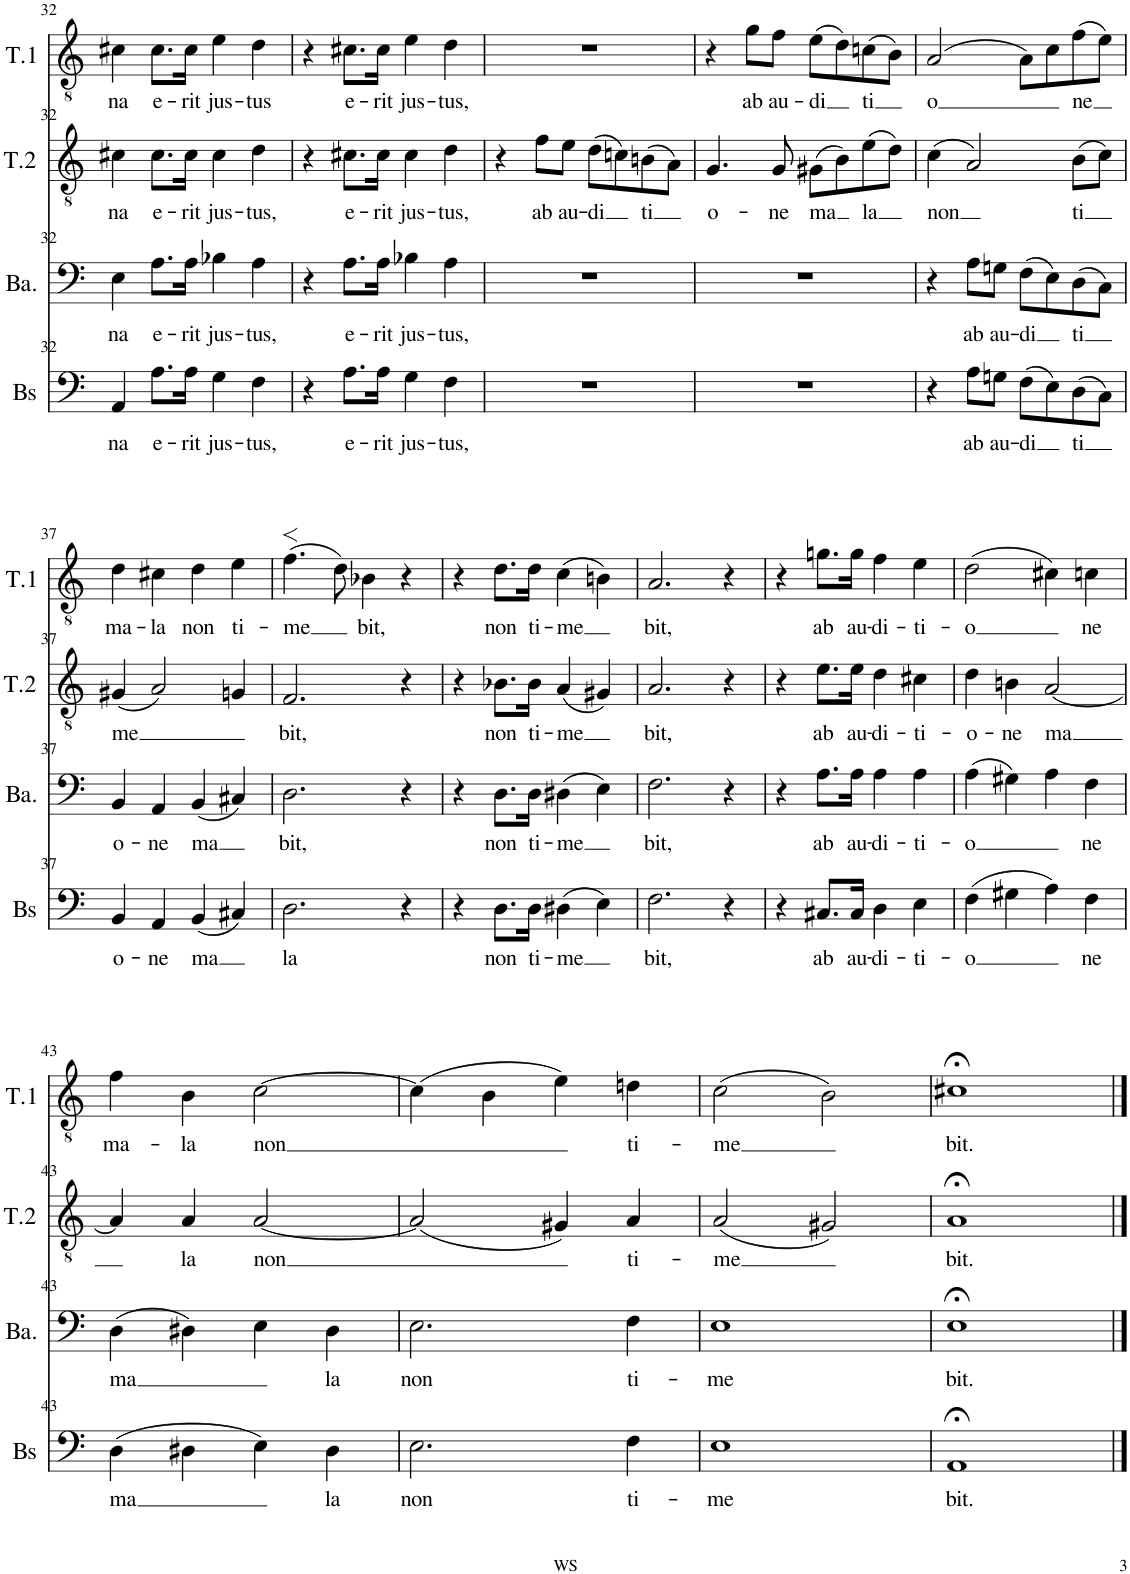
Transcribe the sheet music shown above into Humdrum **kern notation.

**kern	**text	**kern	**text	**kern	**text	**kern	**text
*part4	*part4	*part3	*part3	*part2	*part2	*part1	*part1
*staff4	*staff4	*staff3	*staff3	*staff2	*staff2	*staff1	*staff1
*I"Bas	*	*I"Bariton	*	*I"Tenor2	*	*I"Tenor1	*
*I'Bs	*	*I'Ba.	*	*I'T.2	*	*I'T.1	*
!!LO:PB:g=z
*clefF4	*	*clefF4	*	*clefGv2	*	*clefGv2	*
*k[]	*	*k[]	*	*k[]	*	*k[]	*
*M4/4	*	*M4/4	*	*M4/4	*	*M4/4	*
*met(c)	*	*met(c)	*	*met(c)	*	*met(c)	*
=32	=32	=32	=32	=32	=32	=32	=32
!	!LO:LY:b	!	!LO:LY:b	!	!LO:LY:b	!	!LO:LY:b
4AA/	na	4E\	na	4c#X\	na	4c#X\	na
!	!LO:LY:b	!	!LO:LY:b	!	!LO:LY:b	!	!LO:LY:b
8.A\L	e-	8.A\L	e-	8.c#\L	e-	8.c#\L	e-
!	!LO:LY:b	!	!LO:LY:b	!	!LO:LY:b	!	!LO:LY:b
16A\Jk	-rit	16A\Jk	-rit	16c#\Jk	-rit	16c#\Jk	-rit
!	!LO:LY:b	!	!LO:LY:b	!	!LO:LY:b	!	!LO:LY:b
4G\	jus-	4B-X\	jus-	4c#\	jus-	4e\	jus-
!	!LO:LY:b	!	!LO:LY:b	!	!LO:LY:b	!	!LO:LY:b
4F\	-tus,	4A\	-tus,	4d\	-tus,	4d\	-tus
=33	=33	=33	=33	=33	=33	=33	=33
4r	.	4r	.	4r	.	4r	.
!	!LO:LY:b	!	!LO:LY:b	!	!LO:LY:b	!	!LO:LY:b
8.A\L	e-	8.A\L	e-	8.c#X\L	e-	8.c#X\L	e-
!	!LO:LY:b	!	!LO:LY:b	!	!LO:LY:b	!	!LO:LY:b
16A\Jk	-rit	16A\Jk	-rit	16c#\Jk	-rit	16c#\Jk	-rit
!	!LO:LY:b	!	!LO:LY:b	!	!LO:LY:b	!	!LO:LY:b
4G\	jus-	4B-X\	jus-	4c#\	jus-	4e\	jus-
!	!LO:LY:b	!	!LO:LY:b	!	!LO:LY:b	!	!LO:LY:b
4F\	-tus,	4A\	-tus,	4d\	-tus,	4d\	-tus,
=34	=34	=34	=34	=34	=34	=34	=34
1r	.	1r	.	4r	.	1r	.
!	!	!	!	!	!LO:LY:b	!	!
.	.	.	.	8f\L	ab	.	.
!	!	!	!	!	!LO:LY:b	!	!
.	.	.	.	8e\J	au-	.	.
!	!	!	!	!	!LO:LY:b	!	!
.	.	.	.	(8d\L	-di	.	.
.	.	.	.	8cn\)	.	.	.
!	!	!	!	!	!LO:LY:b	!	!
.	.	.	.	(8Bn\	ti	.	.
.	.	.	.	8A\J)	.	.	.
=35	=35	=35	=35	=35	=35	=35	=35
!	!	!	!	!	!LO:LY:b	!	!
1r	.	1r	.	4.G/	o-	4r	.
!	!	!	!	!	!	!	!LO:LY:b
.	.	.	.	.	.	8g\L	ab
!	!	!	!	!	!LO:LY:b	!	!LO:LY:b
.	.	.	.	8G/	-ne	8f\J	au-
!	!	!	!	!	!LO:LY:b	!	!LO:LY:b
.	.	.	.	(8G#X\L	ma	(8e\L	-di
.	.	.	.	8B\)	.	8d\)	.
!	!	!	!	!	!LO:LY:b	!	!LO:LY:b
.	.	.	.	(8e\	la	(8cn\	ti
.	.	.	.	8d\J)	.	8B\J)	.
=36	=36	=36	=36	=36	=36	=36	=36
!	!	!	!	!	!LO:LY:b	!	!LO:LY:b
4r	.	4r	.	(4c\	non	(2A/	o
!	!LO:LY:b	!	!LO:LY:b	!	!	!	!
8A\L	ab	8A\L	ab	2A/)	.	.	.
!	!LO:LY:b	!	!LO:LY:b	!	!	!	!
8Gn\J	au-	8Gn\J	au-	.	.	.	.
!	!LO:LY:b	!	!LO:LY:b	!	!	!	!
(8F\L	-di	(8F\L	-di	.	.	8A\L)	.
8E\)	.	8E\)	.	.	.	8c\	.
!	!LO:LY:b	!	!LO:LY:b	!	!LO:LY:b	!	!LO:LY:b
(8D\	ti	(8D\	ti	(8B\L	ti	(8f\	ne
8C\J)	.	8C\J)	.	8c\J)	.	8e\J)	.
!!LO:LB:g=z
=37	=37	=37	=37	=37	=37	=37	=37
!	!LO:LY:b	!	!LO:LY:b	!	!LO:LY:b	!	!LO:LY:b
4BB/	o-	4BB/	o-	(4G#X/	me	4d\	ma-
!	!LO:LY:b	!	!LO:LY:b	!	!	!	!LO:LY:b
4AA/	-ne	4AA/	-ne	2A/)	.	4c#X\	-la
!	!LO:LY:b	!	!LO:LY:b	!	!	!	!LO:LY:b
(4BB/	ma	(4BB/	ma	.	.	4d\	non
!	!	!	!	!	!	!	!LO:LY:b
4C#X/)	.	4C#X/)	.	4Gn/	.	4e\	ti-
=38	=38	=38	=38	=38	=38	=38	=38
!	!LO:LY:b	!	!LO:LY:b	!	!LO:LY:b	!	!LO:LY:b
2.D\	la	2.D\	bit,	2.F/	bit,	(4.f>\	-me
.	.	.	.	.	.	8d\)	.
!	!	!	!	!	!	!	!LO:LY:b
.	.	.	.	.	.	4B-X\	bit,
4r	.	4r	.	4r	.	4r	.
=39	=39	=39	=39	=39	=39	=39	=39
4r	.	4r	.	4r	.	4r	.
!	!LO:LY:b	!	!LO:LY:b	!	!LO:LY:b	!	!LO:LY:b
8.D\L	non	8.D\L	non	8.B-X\L	non	8.d\L	non
!	!LO:LY:b	!	!LO:LY:b	!	!LO:LY:b	!	!LO:LY:b
16D\Jk	ti-	16D\Jk	ti-	16B-\Jk	ti-	16d\Jk	ti-
!	!LO:LY:b	!	!LO:LY:b	!	!LO:LY:b	!	!LO:LY:b
(4D#X\	-me	(4D#X\	-me	(4A/	-me	(4c\	-me
4E\)	.	4E\)	.	4G#X/)	.	4Bn\)	.
=40	=40	=40	=40	=40	=40	=40	=40
!	!LO:LY:b	!	!LO:LY:b	!	!LO:LY:b	!	!LO:LY:b
2.F\	bit,	2.F\	bit,	2.A/	bit,	2.A/	bit,
4r	.	4r	.	4r	.	4r	.
=41	=41	=41	=41	=41	=41	=41	=41
4r	.	4r	.	4r	.	4r	.
!	!LO:LY:b	!	!LO:LY:b	!	!LO:LY:b	!	!LO:LY:b
8.C#X/L	ab	8.A\L	ab	8.e\L	ab	8.gn\L	ab
!	!LO:LY:b	!	!LO:LY:b	!	!LO:LY:b	!	!LO:LY:b
16C#/Jk	au-	16A\Jk	au-	16e\Jk	au-	16g\Jk	au-
!	!LO:LY:b	!	!LO:LY:b	!	!LO:LY:b	!	!LO:LY:b
4D\	-di-	4A\	-di-	4d\	-di-	4f\	-di-
!	!LO:LY:b	!	!LO:LY:b	!	!LO:LY:b	!	!LO:LY:b
4E\	-ti-	4A\	-ti-	4c#X\	-ti-	4e\	-ti-
=42	=42	=42	=42	=42	=42	=42	=42
!	!LO:LY:b	!	!LO:LY:b	!	!LO:LY:b	!	!LO:LY:b
(4F\	-o	(4A\	-o	4d\	-o-	(2d\	-o
!	!	!	!	!	!LO:LY:b	!	!
4G#X\	.	4G#X\)	.	4Bn\	-ne	.	.
!	!	!	!	!	!LO:LY:b	!	!
4A\)	.	4A\	.	[2A/	ma	4c#X\)	.
!	!LO:LY:b	!	!LO:LY:b	!	!	!	!LO:LY:b
4F\	ne	4F\	ne	.	.	4cn\	ne
!!LO:LB:g=z
=43	=43	=43	=43	=43	=43	=43	=43
!	!LO:LY:b	!	!LO:LY:b	!	!	!	!LO:LY:b
(4D\	ma	(4D\	ma	4A/]	.	4f\	ma-
!	!	!	!	!	!LO:LY:b	!	!LO:LY:b
4D#X\	.	4D#X\)	.	4A/	la	4B\	-la
!	!	!	!	!	!LO:LY:b	!	!LO:LY:b
4E\)	.	4E\	.	[2A/	non	[2c\	non
!	!LO:LY:b	!	!LO:LY:b	!	!	!	!
4D#\	la	4D#\	la	.	.	.	.
=44	=44	=44	=44	=44	=44	=44	=44
!	!LO:LY:b	!	!LO:LY:b	!	!	!	!
2.E\	non	2.E\	non	(2A/]	.	(4c\]	.
.	.	.	.	.	.	4B\	.
.	.	.	.	4G#X/)	.	4e\)	.
!	!LO:LY:b	!	!LO:LY:b	!	!LO:LY:b	!	!LO:LY:b
4F\	ti-	4F\	ti-	4A/	ti-	4dn\	ti-
=45	=45	=45	=45	=45	=45	=45	=45
!	!LO:LY:b	!	!LO:LY:b	!	!LO:LY:b	!	!LO:LY:b
1E	-me	1E	-me	(2A/	-me	(2c\	-me
.	.	.	.	2G#X/)	.	2B\)	.
=46	=46	=46	=46	=46	=46	=46	=46
!	!LO:LY:b	!	!LO:LY:b	!	!LO:LY:b	!	!LO:LY:b
1AA;<	bit.	1E;<	bit.	1A;<	bit.	1c#X;<	bit.
==	==	==	==	==	==	==	==
*-	*-	*-	*-	*-	*-	*-	*-
